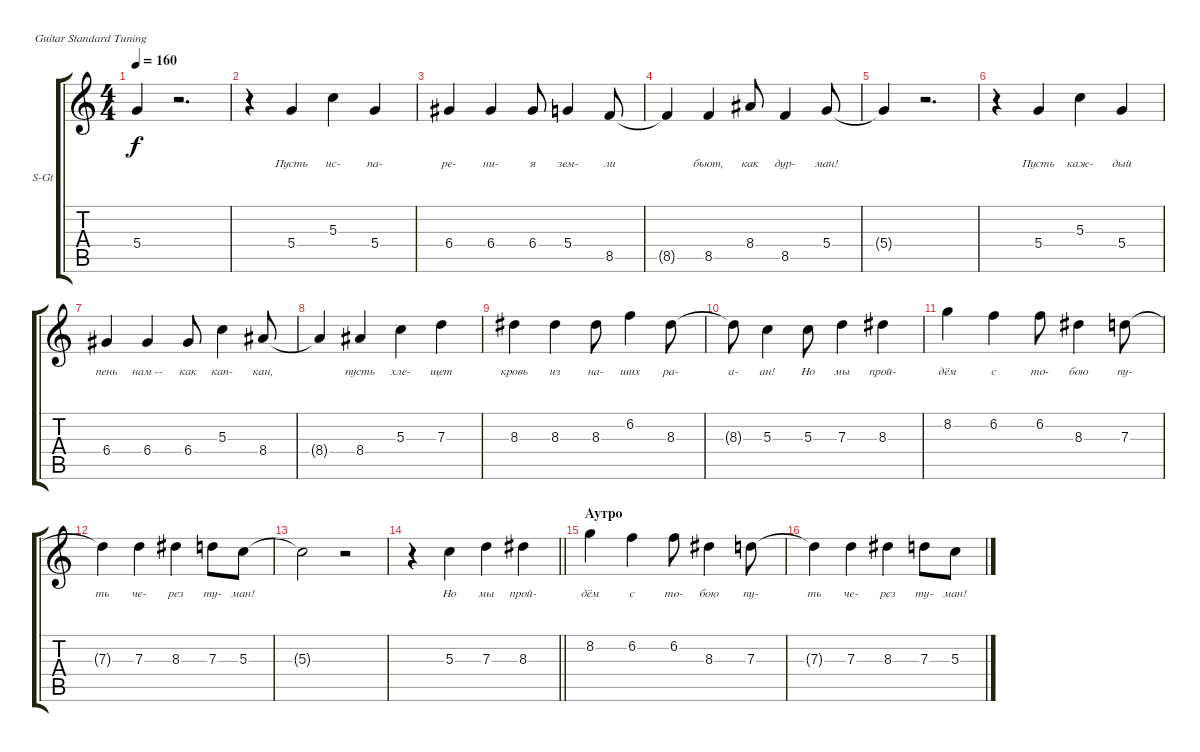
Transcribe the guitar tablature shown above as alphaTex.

\bracketExtendMode groupsimilarinstruments
\firstSystemTrackNameOrientation horizontal
\otherSystemsTrackNameOrientation horizontal
\track ("Вместо слов" "S-Gt") {instrument acousticguitarsteel}
\staff {score tabs}
\tuning (E4 B3 G3 D3 A2 E2)
\ts (4 4)
\tempo 160
\clef g2
\ks c
5.4{t}.4{lyrics (0 "") lyrics (1 "") lyrics (2 "") lyrics (3 "") lyrics (4 "") dy f} r.2{d} |
r.4 5.4.4{lyrics (0 "Пусть") lyrics (1 "") lyrics (2 "") lyrics (3 "") lyrics (4 "")} 5.3.4{lyrics (0 "ис-") lyrics (1 "") lyrics (2 "") lyrics (3 "") lyrics (4 "")} 5.4.4{lyrics (0 "па-") lyrics (1 "") lyrics (2 "") lyrics (3 "") lyrics (4 "")} |
6.4.4{lyrics (0 "ре-") lyrics (1 "") lyrics (2 "") lyrics (3 "") lyrics (4 "")} 6.4.4{lyrics (0 "ни-") lyrics (1 "") lyrics (2 "") lyrics (3 "") lyrics (4 "")} 6.4.8{lyrics (0 "я") lyrics (1 "") lyrics (2 "") lyrics (3 "") lyrics (4 "")} 5.4.4{lyrics (0 "зем-") lyrics (1 "") lyrics (2 "") lyrics (3 "") lyrics (4 "")} 8.5.8{lyrics (0 "ли") lyrics (1 "") lyrics (2 "") lyrics (3 "") lyrics (4 "")} |
8.5{t}.4{lyrics (0 "") lyrics (1 "") lyrics (2 "") lyrics (3 "") lyrics (4 "")} 8.5.4{lyrics (0 "бьют,") lyrics (1 "") lyrics (2 "") lyrics (3 "") lyrics (4 "")} 8.4.8{lyrics (0 "как") lyrics (1 "") lyrics (2 "") lyrics (3 "") lyrics (4 "")} 8.5.4{lyrics (0 "дур-") lyrics (1 "") lyrics (2 "") lyrics (3 "") lyrics (4 "")} 5.4.8{lyrics (0 "ман!") lyrics (1 "") lyrics (2 "") lyrics (3 "") lyrics (4 "")} |
5.4{t}.4{lyrics (0 "") lyrics (1 "") lyrics (2 "") lyrics (3 "") lyrics (4 "")} r.2{d} |
r.4 5.4.4{lyrics (0 "Пусть") lyrics (1 "") lyrics (2 "") lyrics (3 "") lyrics (4 "")} 5.3.4{lyrics (0 "каж-") lyrics (1 "") lyrics (2 "") lyrics (3 "") lyrics (4 "")} 5.4.4{lyrics (0 "дый") lyrics (1 "") lyrics (2 "") lyrics (3 "") lyrics (4 "")} |
6.4.4{lyrics (0 "пень") lyrics (1 "") lyrics (2 "") lyrics (3 "") lyrics (4 "")} 6.4.4{lyrics (0 "нам --") lyrics (1 "") lyrics (2 "") lyrics (3 "") lyrics (4 "")} 6.4.8{lyrics (0 "как") lyrics (1 "") lyrics (2 "") lyrics (3 "") lyrics (4 "")} 5.3.4{lyrics (0 "кап-") lyrics (1 "") lyrics (2 "") lyrics (3 "") lyrics (4 "")} 8.4.8{lyrics (0 "кан,") lyrics (1 "") lyrics (2 "") lyrics (3 "") lyrics (4 "")} |
8.4{t}.4{lyrics (0 "") lyrics (1 "") lyrics (2 "") lyrics (3 "") lyrics (4 "")} 8.4.4{lyrics (0 "пусть") lyrics (1 "") lyrics (2 "") lyrics (3 "") lyrics (4 "")} 5.3.4{lyrics (0 "хле-") lyrics (1 "") lyrics (2 "") lyrics (3 "") lyrics (4 "")} 7.3.4{lyrics (0 "щет") lyrics (1 "") lyrics (2 "") lyrics (3 "") lyrics (4 "")} |
8.3.4{lyrics (0 "кровь") lyrics (1 "") lyrics (2 "") lyrics (3 "") lyrics (4 "")} 8.3.4{lyrics (0 "из") lyrics (1 "") lyrics (2 "") lyrics (3 "") lyrics (4 "")} 8.3.8{lyrics (0 "на-") lyrics (1 "") lyrics (2 "") lyrics (3 "") lyrics (4 "")} 6.2.4{lyrics (0 "ших") lyrics (1 "") lyrics (2 "") lyrics (3 "") lyrics (4 "")} 8.3.8{lyrics (0 "ра-") lyrics (1 "") lyrics (2 "") lyrics (3 "") lyrics (4 "")} |
8.3{t}.8{lyrics (0 "а-") lyrics (1 "") lyrics (2 "") lyrics (3 "") lyrics (4 "")} 5.3.4{lyrics (0 "ан!") lyrics (1 "") lyrics (2 "") lyrics (3 "") lyrics (4 "")} 5.3.8{lyrics (0 "Но") lyrics (1 "") lyrics (2 "") lyrics (3 "") lyrics (4 "")} 7.3.4{lyrics (0 "мы") lyrics (1 "") lyrics (2 "") lyrics (3 "") lyrics (4 "")} 8.3.4{lyrics (0 "прой-") lyrics (1 "") lyrics (2 "") lyrics (3 "") lyrics (4 "")} |
8.2.4{lyrics (0 "дём") lyrics (1 "") lyrics (2 "") lyrics (3 "") lyrics (4 "")} 6.2.4{lyrics (0 "с") lyrics (1 "") lyrics (2 "") lyrics (3 "") lyrics (4 "")} 6.2.8{lyrics (0 "то-") lyrics (1 "") lyrics (2 "") lyrics (3 "") lyrics (4 "")} 8.3.4{lyrics (0 "бою") lyrics (1 "") lyrics (2 "") lyrics (3 "") lyrics (4 "")} 7.3.8{lyrics (0 "пу-") lyrics (1 "") lyrics (2 "") lyrics (3 "") lyrics (4 "")} |
7.3{t}.4{lyrics (0 "ть") lyrics (1 "") lyrics (2 "") lyrics (3 "") lyrics (4 "")} 7.3.4{lyrics (0 "че-") lyrics (1 "") lyrics (2 "") lyrics (3 "") lyrics (4 "")} 8.3.4{lyrics (0 "рез") lyrics (1 "") lyrics (2 "") lyrics (3 "") lyrics (4 "")} 7.3.8{lyrics (0 "ту-") lyrics (1 "") lyrics (2 "") lyrics (3 "") lyrics (4 "")} 5.3.8{lyrics (0 "ман!") lyrics (1 "") lyrics (2 "") lyrics (3 "") lyrics (4 "")} |
5.3{t}.2{lyrics (0 "") lyrics (1 "") lyrics (2 "") lyrics (3 "") lyrics (4 "")} r.2 |
\barLineRight lightlight
r.4 5.3.4{lyrics (0 "Но") lyrics (1 "") lyrics (2 "") lyrics (3 "") lyrics (4 "")} 7.3.4{lyrics (0 "мы") lyrics (1 "") lyrics (2 "") lyrics (3 "") lyrics (4 "")} 8.3.4{lyrics (0 "прой-") lyrics (1 "") lyrics (2 "") lyrics (3 "") lyrics (4 "")} |
\section ("" "Аутро")
8.2.4{lyrics (0 "дём") lyrics (1 "") lyrics (2 "") lyrics (3 "") lyrics (4 "")} 6.2.4{lyrics (0 "с") lyrics (1 "") lyrics (2 "") lyrics (3 "") lyrics (4 "")} 6.2.8{lyrics (0 "то-") lyrics (1 "") lyrics (2 "") lyrics (3 "") lyrics (4 "")} 8.3.4{lyrics (0 "бою") lyrics (1 "") lyrics (2 "") lyrics (3 "") lyrics (4 "")} 7.3.8{lyrics (0 "пу-") lyrics (1 "") lyrics (2 "") lyrics (3 "") lyrics (4 "")} |
7.3{t}.4{lyrics (0 "ть") lyrics (1 "") lyrics (2 "") lyrics (3 "") lyrics (4 "")} 7.3.4{lyrics (0 "че-") lyrics (1 "") lyrics (2 "") lyrics (3 "") lyrics (4 "")} 8.3.4{lyrics (0 "рез") lyrics (1 "") lyrics (2 "") lyrics (3 "") lyrics (4 "")} 7.3.8{lyrics (0 "ту-") lyrics (1 "") lyrics (2 "") lyrics (3 "") lyrics (4 "")} 5.3.8{lyrics (0 "ман!") lyrics (1 "") lyrics (2 "") lyrics (3 "") lyrics (4 "")}
